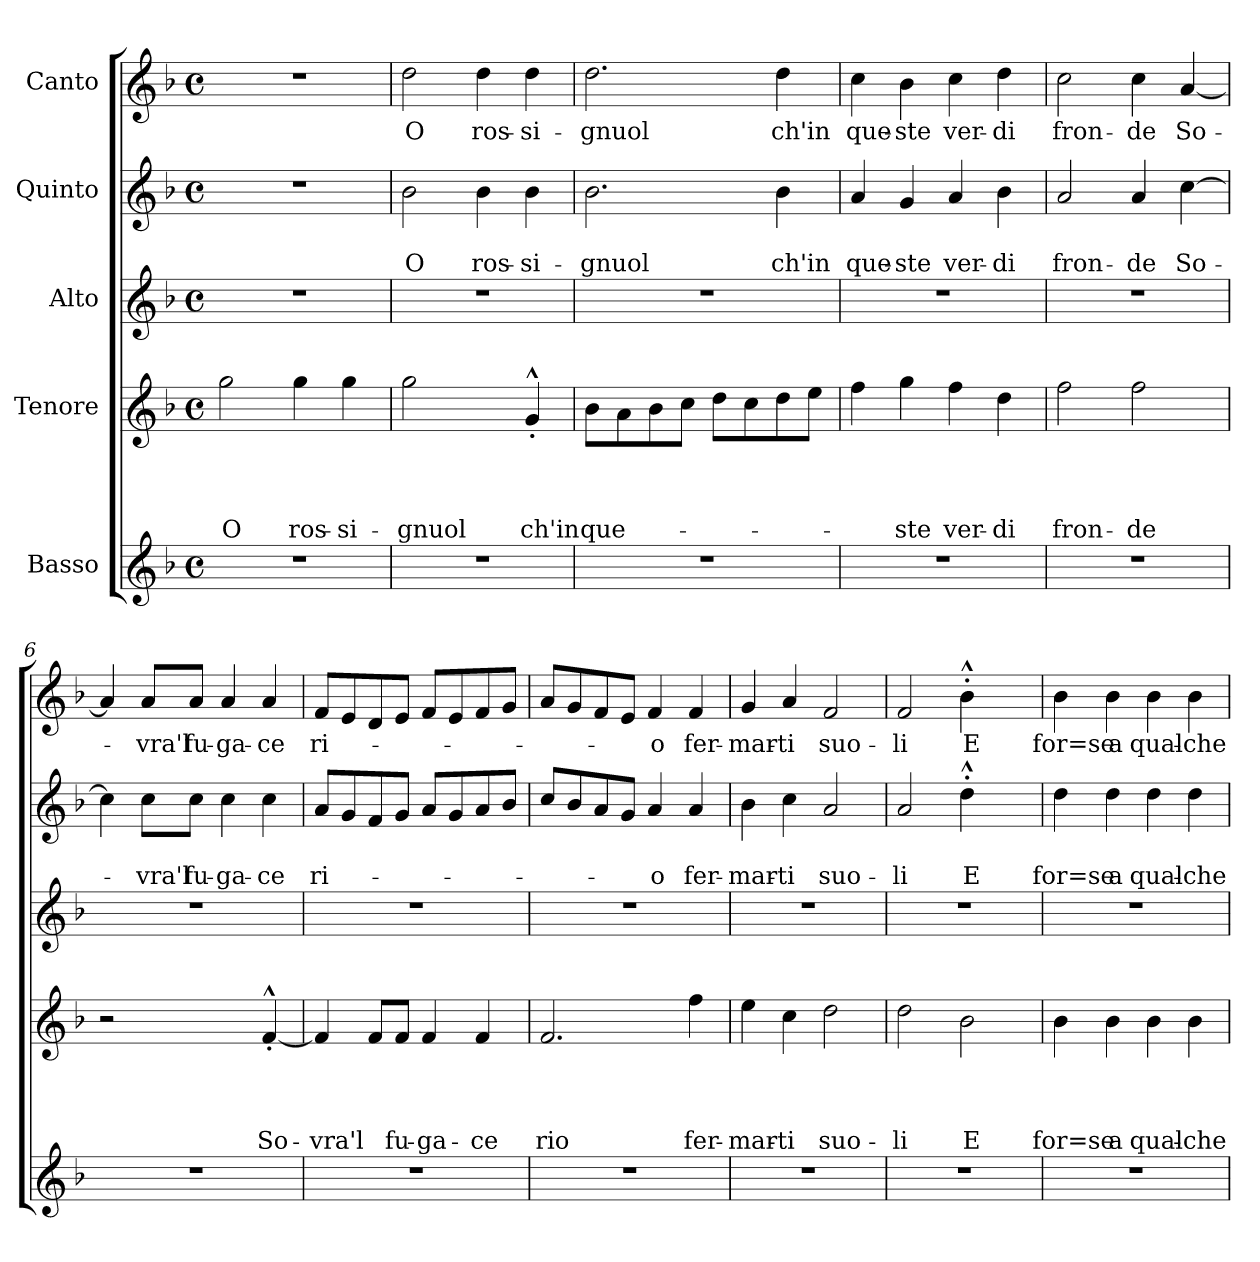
**kern	**kern	**text	**text	**text	**text	**kern	**kern	**text	**text	**kern	**text
*part5	*part4	*part4	*part4	*part4	*part4	*part3	*part2	*part2	*part2	*part1	*part1
*staff5	*staff4	*staff4	*staff4	*staff4	*staff4	*staff3	*staff2	*staff2	*staff2	*staff1	*staff1
*I"Basso	*I"Tenore	*	*	*	*	*I"Alto	*I"Quinto	*	*	*I"Canto	*
*clefG2	*clefG2	*	*	*	*	*clefG2	*clefG2	*	*	*clefG2	*
*k[b-]	*k[b-]	*	*	*	*	*k[b-]	*k[b-]	*	*	*k[b-]	*
*F:	*F:	*	*	*	*	*F:	*F:	*	*	*F:	*
*M4/4	*M4/4	*	*	*	*	*M4/4	*M4/4	*	*	*M4/4	*
*met(c)	*met(c)	*	*	*	*	*met(c)	*met(c)	*	*	*met(c)	*
=1	=1	=1	=1	=1	=1	=1	=1	=1	=1	=1	=1
!	!	!	!	!	!LO:LY:b	!	!	!	!	!	!
1r	2gg\	.	.	.	O	1r	1r	.	.	1r	.
!	!	!	!	!	!LO:LY:b	!	!	!	!	!	!
.	4gg\	.	.	.	ros-	.	.	.	.	.	.
!	!	!	!	!	!LO:LY:b	!	!	!	!	!	!
.	4gg\	.	.	.	-si-	.	.	.	.	.	.
=2	=2	=2	=2	=2	=2	=2	=2	=2	=2	=2	=2
!	!	!	!	!	!LO:LY:b	!	!	!	!LO:LY:b	!	!LO:LY:b
1r	2gg\	.	.	.	-gnuol	1r	2b-\	.	O	2dd\	O
!	!	!	!	!	!	!	!	!	!LO:LY:b	!	!LO:LY:b
.	4ryy	.	.	.	.	.	4b-\	.	ros-	4dd\	ros-
!	!	!	!	!	!LO:LY:b	!	!	!	!LO:LY:b	!	!LO:LY:b
.	4g^^<'</	.	.	.	ch'in	.	4b-\	.	-si-	4dd\	-si-
=3	=3	=3	=3	=3	=3	=3	=3	=3	=3	=3	=3
!	!	!	!	!	!LO:LY:b	!	!	!	!LO:LY:b	!	!LO:LY:b
1r	8b-\L	.	.	.	que-	1r	2.b-\	.	-gnuol	2.dd\	-gnuol
.	8a\	.	.	.	.	.	.	.	.	.	.
.	8b-\	.	.	.	.	.	.	.	.	.	.
.	8cc\J	.	.	.	.	.	.	.	.	.	.
.	8dd\L	.	.	.	.	.	.	.	.	.	.
.	8cc\	.	.	.	.	.	.	.	.	.	.
!	!	!	!	!	!	!	!	!	!LO:LY:b	!	!LO:LY:b
.	8dd\	.	.	.	.	.	4b-\	.	ch'in	4dd\	ch'in
.	8ee\J	.	.	.	.	.	.	.	.	.	.
=4	=4	=4	=4	=4	=4	=4	=4	=4	=4	=4	=4
!	!	!	!	!	!	!	!	!	!LO:LY:b	!	!LO:LY:b
1r	4ff\	.	.	.	.	1r	4a/	.	que-	4cc\	que-
!	!	!	!	!	!LO:LY:b	!	!	!	!LO:LY:b	!	!LO:LY:b
.	4gg\	.	.	.	-ste	.	4g/	.	-ste	4b-\	-ste
!	!	!	!	!	!LO:LY:b	!	!	!	!LO:LY:b	!	!LO:LY:b
.	4ff\	.	.	.	ver-	.	4a/	.	ver-	4cc\	ver-
!	!	!	!	!	!LO:LY:b	!	!	!	!LO:LY:b	!	!LO:LY:b
.	4dd\	.	.	.	-di	.	4b-\	.	-di	4dd\	-di
=5	=5	=5	=5	=5	=5	=5	=5	=5	=5	=5	=5
!	!	!	!	!	!LO:LY:b	!	!	!	!LO:LY:b	!	!LO:LY:b
1r	2ff\	.	.	.	fron-	1r	2a/	.	fron-	2cc\	fron-
!	!	!	!	!	!LO:LY:b	!	!	!	!LO:LY:b	!	!LO:LY:b
.	2ff\	.	.	.	-de	.	4a/	.	-de	4cc\	-de
!	!	!	!	!	!	!	!	!	!LO:LY:b	!	!LO:LY:b
.	.	.	.	.	.	.	[>4cc\	.	So-	[<4a/	So-
=6	=6	=6	=6	=6	=6	=6	=6	=6	=6	=6	=6
1r	2r	.	.	.	.	1r	4cc\]	.	.	4a/]	.
!	!	!	!	!	!	!	!	!	!LO:LY:b	!	!LO:LY:b
.	.	.	.	.	.	.	8cc\L	.	-vra'l	8a/L	-vra'l
!	!	!	!	!	!	!	!	!	!LO:LY:b	!	!LO:LY:b
.	.	.	.	.	.	.	8cc\J	.	fu-	8a/J	fu-
!	!	!	!	!	!	!	!	!	!LO:LY:b	!	!LO:LY:b
.	4ryy	.	.	.	.	.	4cc\	.	-ga-	4a/	-ga-
!	!	!	!	!	!LO:LY:b	!	!	!	!LO:LY:b	!	!LO:LY:b
.	[<4f^^<'</	.	.	.	So-	.	4cc\	.	-ce	4a/	-ce
!!LO:LB:g=z
=7	=7	=7	=7	=7	=7	=7	=7	=7	=7	=7	=7
!	!	!	!	!	!LO:LY:b	!	!	!	!LO:LY:b	!	!LO:LY:b
1r	4f/]	.	.	.	-vra'l	1r	8a/L	.	ri-	8f/L	ri-
.	.	.	.	.	.	.	8g/	.	.	8e/	.
.	8f/L	.	.	.	.	.	8f/	.	.	8d/	.
!	!	!	!	!	!LO:LY:b	!	!	!	!	!	!
.	8f/J	.	.	.	fu-	.	8g/J	.	.	8e/J	.
!	!	!	!	!	!LO:LY:b	!	!	!	!	!	!
.	4f/	.	.	.	-ga-	.	8a/L	.	.	8f/L	.
.	.	.	.	.	.	.	8g/	.	.	8e/	.
!	!	!	!	!	!LO:LY:b	!	!	!	!	!	!
.	4f/	.	.	.	-ce	.	8a/	.	.	8f/	.
.	.	.	.	.	.	.	8b-/J	.	.	8g/J	.
=8	=8	=8	=8	=8	=8	=8	=8	=8	=8	=8	=8
!	!	!	!	!	!LO:LY:b	!	!	!	!	!	!
1r	2.f/	.	.	.	rio	1r	8cc/L	.	.	8a/L	.
.	.	.	.	.	.	.	8b-/	.	.	8g/	.
.	.	.	.	.	.	.	8a/	.	.	8f/	.
.	.	.	.	.	.	.	8g/J	.	.	8e/J	.
!	!	!	!	!	!	!	!	!	!LO:LY:b	!	!LO:LY:b
.	.	.	.	.	.	.	4a/	.	-o	4f/	-o
!	!	!	!	!	!LO:LY:b	!	!	!	!LO:LY:b	!	!LO:LY:b
.	4ff\	.	.	.	fer-	.	4a/	.	fer-	4f/	fer-
=9	=9	=9	=9	=9	=9	=9	=9	=9	=9	=9	=9
!	!	!	!	!	!LO:LY:b	!	!	!	!LO:LY:b	!	!LO:LY:b
1r	4ee\	.	.	.	-mar-	1r	4b-\	.	-mar-	4g/	-mar-
!	!	!	!	!	!LO:LY:b	!	!	!	!LO:LY:b	!	!LO:LY:b
.	4cc\	.	.	.	-ti	.	4cc\	.	-ti	4a/	-ti
!	!	!	!	!	!LO:LY:b	!	!	!	!LO:LY:b	!	!LO:LY:b
.	2dd\	.	.	.	suo-	.	2a/	.	suo-	2f/	suo-
=10	=10	=10	=10	=10	=10	=10	=10	=10	=10	=10	=10
!	!	!	!	!	!LO:LY:b	!	!	!	!LO:LY:b	!	!LO:LY:b
1r	2dd\	.	.	.	-li	1r	2a/	.	-li	2f/	-li
!	!	!	!	!	!LO:LY:b	!	!	!	!LO:LY:b	!	!LO:LY:b
.	2b-\	.	.	.	E	.	4dd^^>'>\	.	E	4b-^^>'>\	E
.	.	.	.	.	.	.	4ryy	.	.	4ryy	.
=11	=11	=11	=11	=11	=11	=11	=11	=11	=11	=11	=11
!	!	!	!	!	!LO:LY:b	!	!	!	!LO:LY:b	!	!LO:LY:b
1r	4b-\	.	.	.	for=se	1r	4dd\	.	for=se	4b-\	for=se
!	!	!	!	!	!LO:LY:b	!	!	!	!LO:LY:b	!	!LO:LY:b
.	4b-\	.	.	.	a	.	4dd\	.	a	4b-\	a
!	!	!	!	!	!LO:LY:b	!	!	!	!LO:LY:b	!	!LO:LY:b
.	4b-\	.	.	.	qual-	.	4dd\	.	qual-	4b-\	qual-
!	!	!	!	!	!LO:LY:b	!	!	!	!LO:LY:b	!	!LO:LY:b
.	4b-\	.	.	.	-che	.	4dd\	.	-che	4b-\	-che
=	=	=	=	=	=	=	=	=	=	=	=
*-	*-	*-	*-	*-	*-	*-	*-	*-	*-	*-	*-
